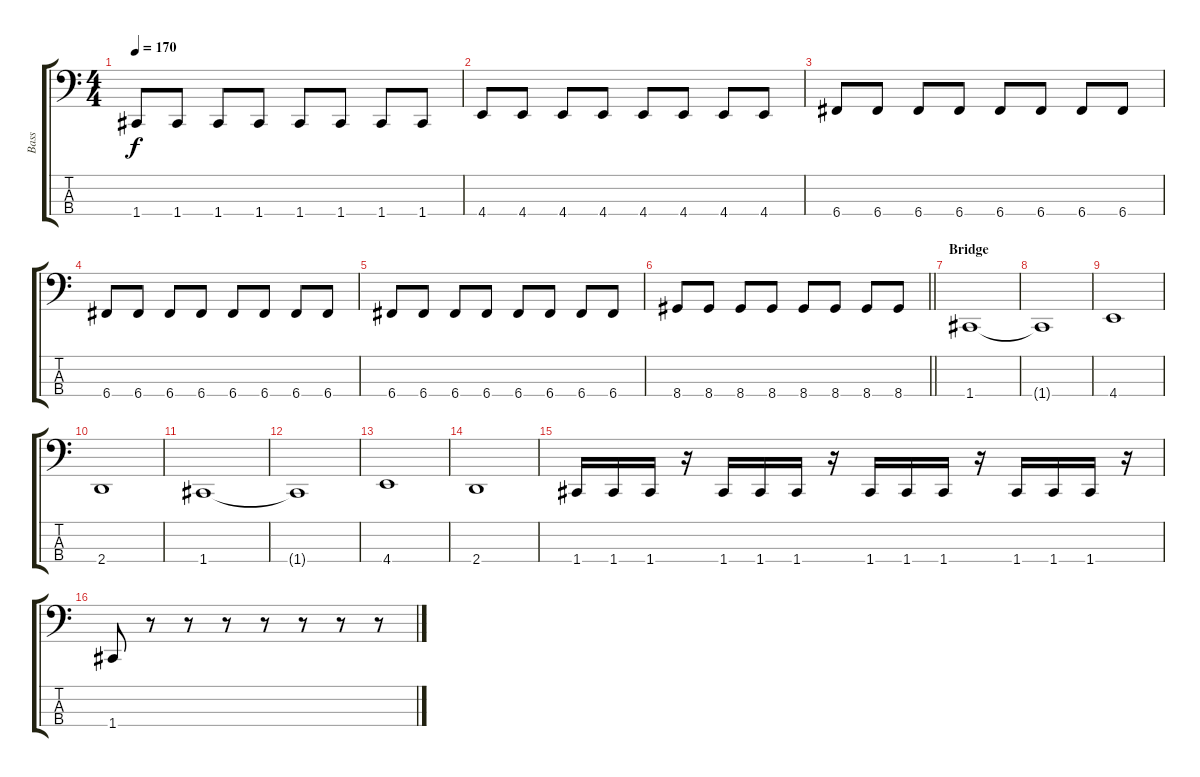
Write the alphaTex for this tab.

\track ("Bass" "Bass") {instrument electricbassfinger}
\staff {score tabs}
\tuning (F2 C2 G1 C1) {hide}
\ts (4 4)
\tempo 170
\clef f4
\ks c
1.4.8{dy f} 1.4.8 1.4.8 1.4.8 1.4.8 1.4.8 1.4.8 1.4.8 |
4.4.8 4.4.8 4.4.8 4.4.8 4.4.8 4.4.8 4.4.8 4.4.8 |
6.4.8 6.4.8 6.4.8 6.4.8 6.4.8 6.4.8 6.4.8 6.4.8 |
6.4.8 6.4.8 6.4.8 6.4.8 6.4.8 6.4.8 6.4.8 6.4.8 |
6.4.8 6.4.8 6.4.8 6.4.8 6.4.8 6.4.8 6.4.8 6.4.8 |
\barLineRight lightlight
8.4.8 8.4.8 8.4.8 8.4.8 8.4.8 8.4.8 8.4.8 8.4.8 |
\section ("" "Bridge")
1.4.1 |
1.4{t}.1 |
4.4.1 |
2.4.1 |
1.4.1 |
1.4{t}.1 |
4.4.1 |
2.4.1 |
1.4.16 1.4.16 1.4.16 r.16 1.4.16 1.4.16 1.4.16 r.16 1.4.16 1.4.16 1.4.16 r.16 1.4.16 1.4.16 1.4.16 r.16 |
1.4.8 r.8 r.8 r.8 r.8 r.8 r.8 r.8
